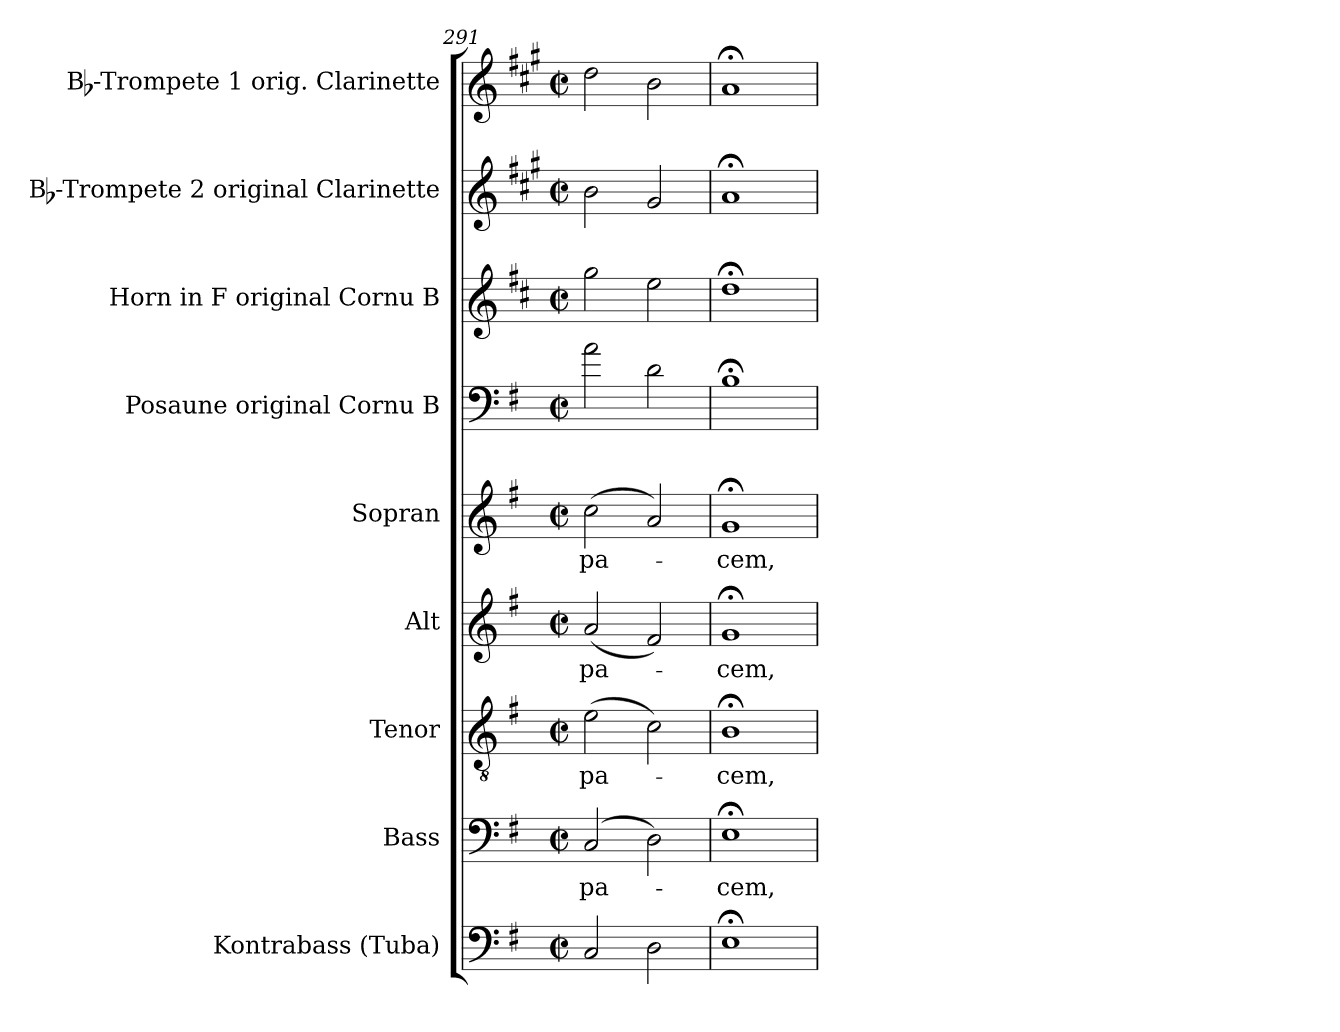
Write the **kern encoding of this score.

**kern	**kern	**text	**kern	**text	**kern	**text	**kern	**text	**kern	**kern	**kern	**kern
*part9	*part8	*part8	*part7	*part7	*part6	*part6	*part5	*part5	*part4	*part3	*part2	*part1
*staff9	*staff8	*staff8	*staff7	*staff7	*staff6	*staff6	*staff5	*staff5	*staff4	*staff3	*staff2	*staff1
*I"Kontrabass (Tuba)	*I"Bass	*	*I"Tenor	*	*I"Alt	*	*I"Sopran	*	*I"Posaune original Cornu B	*I"Horn in F original Cornu B	*I"Bb-Trompete 2 original Clarinette	*I"Bb-Trompete 1 orig. Clarinette
*I'Kb.	*I'B.	*	*I'T.	*	*I'A.	*	*I'S.	*	*I'Pos.	*I'Hrn.	*I'Bb Trp. 2	*I'Bb Trp. 1
*clefF4	*clefF4	*	*clefGv2	*	*clefG2	*	*clefG2	*	*clefF4	*clefG2	*clefG2	*clefG2
*ITrd7c12	*	*	*	*	*	*	*	*	*	*ITrd4c7	*ITrd1c2	*ITrd1c2
*k[f#]	*k[f#]	*	*k[f#]	*	*k[f#]	*	*k[f#]	*	*k[f#]	*k[f#]	*k[f#]	*k[f#]
*G:	*G:	*	*G:	*	*G:	*	*G:	*	*G:	*G:	*G:	*G:
*M2/2	*M2/2	*	*M2/2	*	*M2/2	*	*M2/2	*	*M2/2	*M2/2	*M2/2	*M2/2
*met(c|)	*met(c|)	*	*met(c|)	*	*met(c|)	*	*met(c|)	*	*met(c|)	*met(c|)	*met(c|)	*met(c|)
=291	=291	=291	=291	=291	=291	=291	=291	=291	=291	=291	=291	=291
!	!	!LO:LY:b	!	!LO:LY:b	!	!LO:LY:b	!	!LO:LY:b	!	!	!	!
2CC/	(2C/	pa-	(>2e\	pa-	(<2a/	pa-	(>2cc\	pa-	2a\	2cc\	2a\	2cc\
2DD\	2D\)	.	2c\)	.	2f#/)	.	2a/)	.	2d\	2a\	2f#/	2a\
=292	=292	=292	=292	=292	=292	=292	=292	=292	=292	=292	=292	=292
!	!	!LO:LY:b	!	!LO:LY:b	!	!LO:LY:b	!	!LO:LY:b	!	!	!	!
1EE;<	1E;<	-cem,	1B;<	-cem,	1g;<	-cem,	1g;<	-cem,	1B;<	1g;<	1g;	1g;
=	=	=	=	=	=	=	=	=	=	=	=	=
*-	*-	*-	*-	*-	*-	*-	*-	*-	*-	*-	*-	*-
